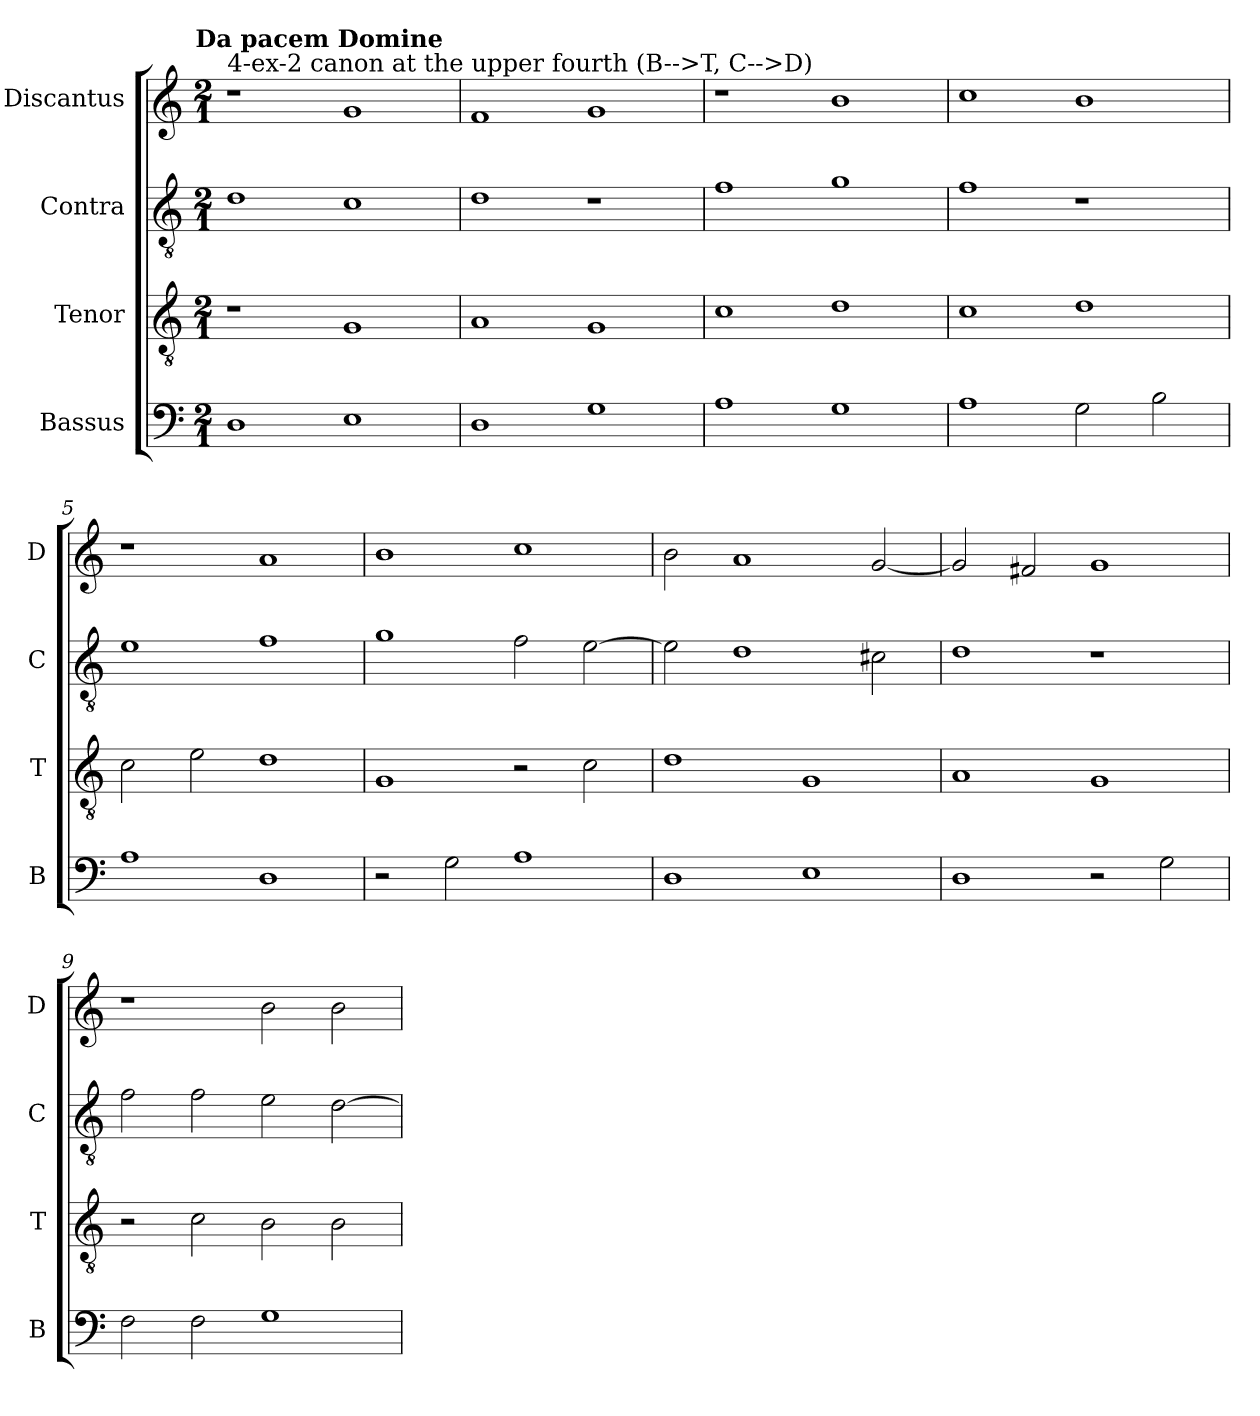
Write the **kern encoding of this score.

**kern	**kern	**kern	**kern
*part4	*part3	*part2	*part1
*staff4	*staff3	*staff2	*staff1
*I"Bassus	*I"Tenor	*I"Contra	*I"Discantus
*I'B	*I'T	*I'C	*I'D
*clefF4	*clefGv2	*clefGv2	*clefG2
*k[]	*k[]	*k[]	*k[]
!!LO:TX:omd:t=Da pacem Domine
*M2/1	*M2/1	*M2/1	*M2/1
=1	=1	=1	=1
!	!	!	!LO:TX:a:t=4-ex-2 canon at the upper fourth (B-->T, C-->D)
1D	1r	1d	1r
1E	1G	1c	1g
=2	=2	=2	=2
1D	1A	1d	1f
1G	1G	1r	1g
=3	=3	=3	=3
1A	1c	1f	1r
1G	1d	1g	1b
=4	=4	=4	=4
1A	1c	1f	1cc
2G\	1d	1r	1b
2B\	.	.	.
=5	=5	=5	=5
1A	2c\	1e	1r
.	2e\	.	.
1D	1d	1f	1a
=6	=6	=6	=6
2r	1G	1g	1b
2G\	.	.	.
1A	2r	2f\	1cc
.	2c\	[2e\	.
=7	=7	=7	=7
1D	1d	2e\]	2b\
.	.	1d	1a
1E	1G	.	.
.	.	2c#X\	[2g/
=8	=8	=8	=8
1D	1A	1d	2g/]
.	.	.	2f#X/
2r	1G	1r	1g
2G\	.	.	.
=9	=9	=9	=9
2F\	2r	2f\	1r
2F\	2c\	2f\	.
1G	2B\	2e\	2b\
.	2B\	[2d\	2b\
=	=	=	=
*-	*-	*-	*-
